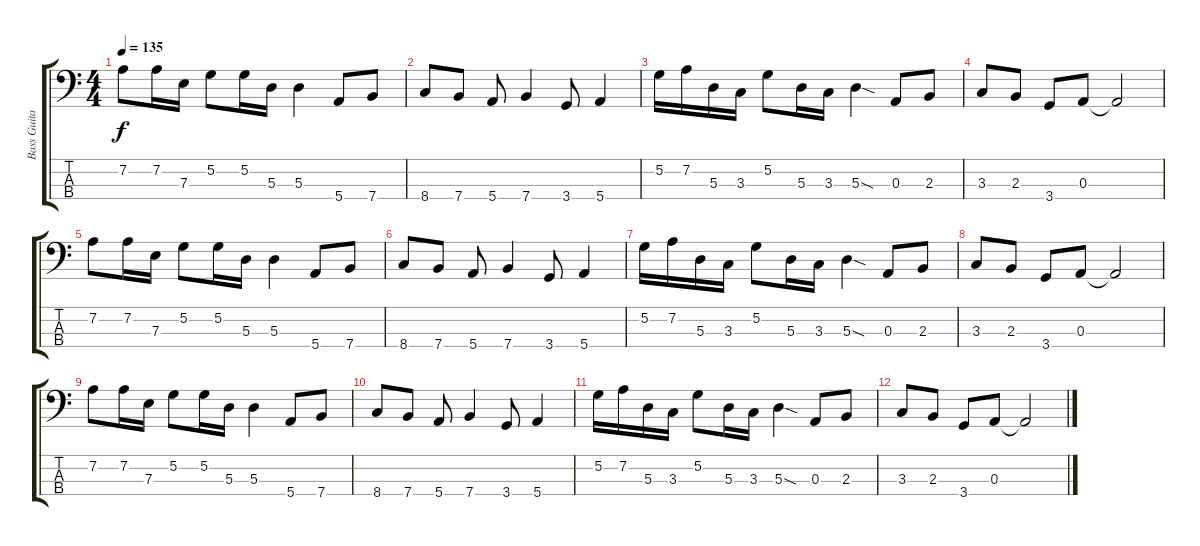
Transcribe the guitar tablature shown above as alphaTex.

\track ("Bass Guitar (Geddy Lee)" "Bass Guita") {instrument electricbassfinger}
\staff {score tabs}
\tuning (G2 D2 A1 E1) {hide}
\ts (4 4)
\tempo 135
\clef f4
\ks c
7.2.8{dy f} 7.2.16 7.3.16 5.2.8 5.2.16 5.3.16 5.3.4 5.4.8 7.4.8 |
8.4.8 7.4.8 5.4.8 7.4.4 3.4.8 5.4.4 |
5.2.16 7.2.16 5.3.16 3.3.16 5.2.8 5.3.16 3.3.16 5.3{sod}.4 0.3.8 2.3.8 |
3.3.8 2.3.8 3.4.8 0.3.8 0.3{t}.2 |
7.2.8 7.2.16 7.3.16 5.2.8 5.2.16 5.3.16 5.3.4 5.4.8 7.4.8 |
8.4.8 7.4.8 5.4.8 7.4.4 3.4.8 5.4.4 |
5.2.16 7.2.16 5.3.16 3.3.16 5.2.8 5.3.16 3.3.16 5.3{sod}.4 0.3.8 2.3.8 |
3.3.8 2.3.8 3.4.8 0.3.8 0.3{t}.2 |
7.2.8 7.2.16 7.3.16 5.2.8 5.2.16 5.3.16 5.3.4 5.4.8 7.4.8 |
8.4.8 7.4.8 5.4.8 7.4.4 3.4.8 5.4.4 |
5.2.16 7.2.16 5.3.16 3.3.16 5.2.8 5.3.16 3.3.16 5.3{sod}.4 0.3.8 2.3.8 |
3.3.8 2.3.8 3.4.8 0.3.8 0.3{t}.2
